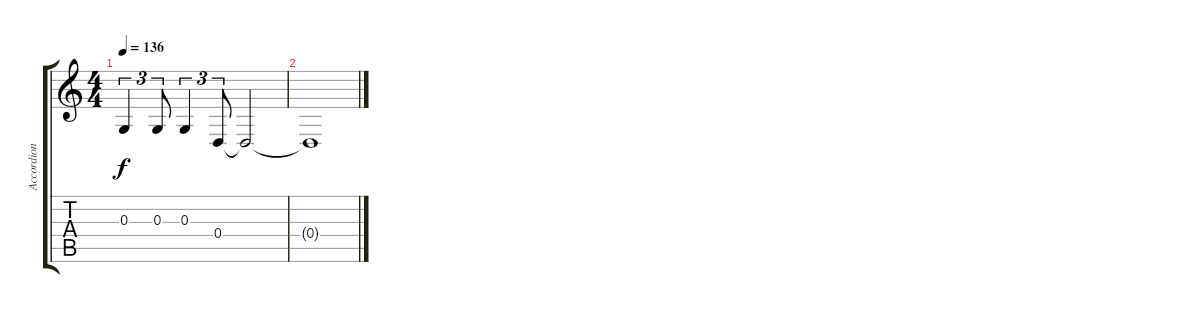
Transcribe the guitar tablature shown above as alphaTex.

\track ("Accordion" "Accordion") {instrument harmonica}
\staff {score tabs}
\tuning (E4 B3 G3 D3 A2 E2) {hide}
\ts (4 4)
\tempo 136
\clef g2
\ks c
0.3.4{tu (3 2) dy f} 0.3.8{tu (3 2)} 0.3.4{tu (3 2)} 0.4.8{tu (3 2)} 0.4{t}.2 |
0.4{t}.1
